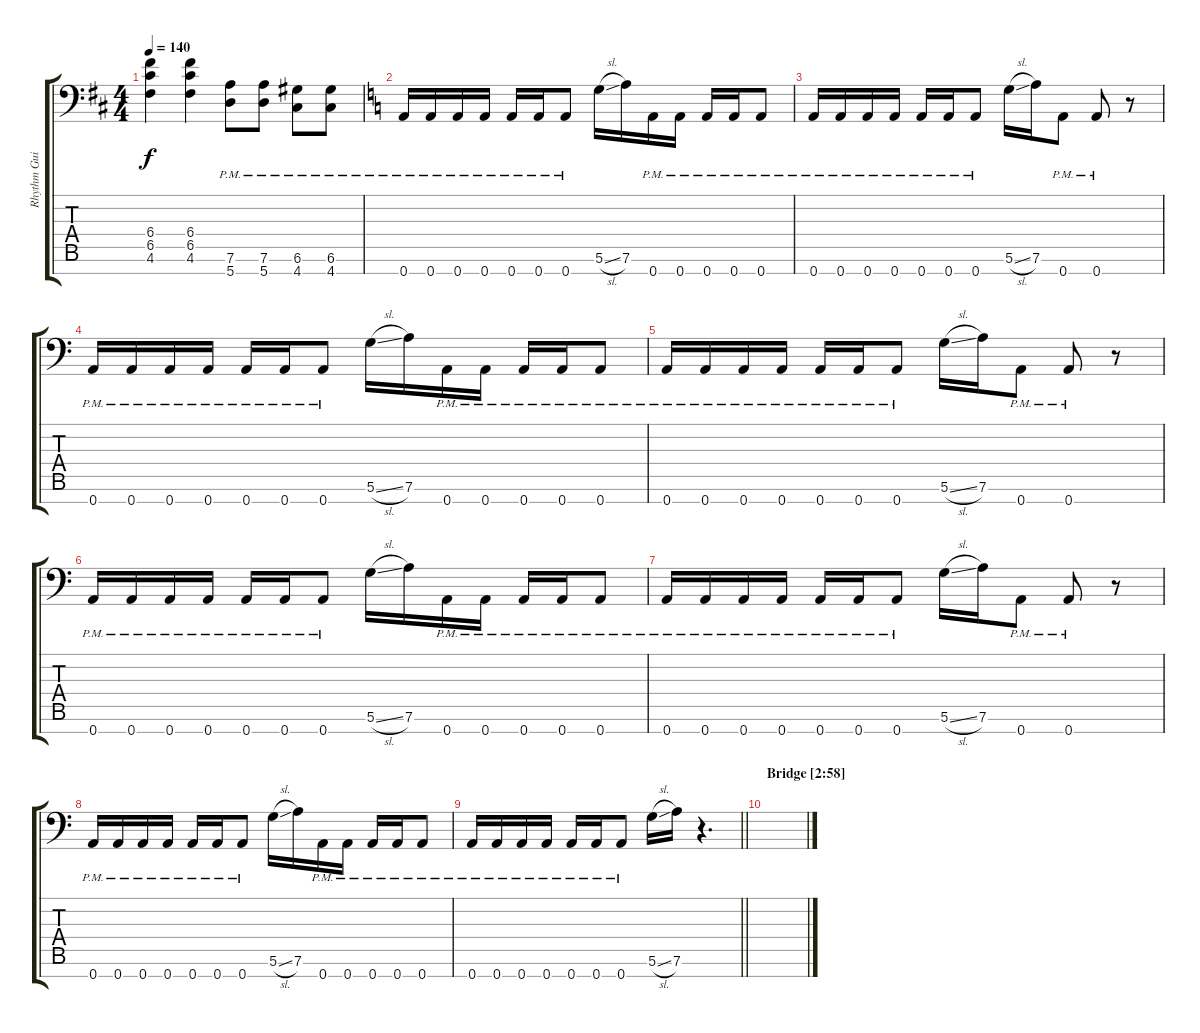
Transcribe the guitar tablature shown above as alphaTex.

\track ("Rhythm Guitar" "Rhythm Gui") {instrument distortionguitar}
\staff {score tabs}
\tuning (D4 A3 F3 C3 G2 D2 A1) {hide}
\ts (4 4)
\tempo 140
\clef f4
\ks bminor
(6.4{t} 6.5{t} 4.6{t}).4{dy f} (6.4 6.5 4.6).4 (7.6{pm} 5.7{pm}).8 (7.6{pm} 5.7{pm}).8 (6.6{pm} 4.7{pm}).8 (6.6{pm} 4.7{pm}).8 |
\ks aminor
0.7{pm}.16 0.7{pm}.16 0.7{pm}.16 0.7{pm}.16 0.7{pm}.16 0.7{pm}.16 0.7{pm}.8 5.6{sl}.16 7.6.16 0.7{pm}.16 0.7{pm}.16 0.7{pm}.16 0.7{pm}.16 0.7{pm}.8 |
0.7{pm}.16 0.7{pm}.16 0.7{pm}.16 0.7{pm}.16 0.7{pm}.16 0.7{pm}.16 0.7{pm}.8 5.6{sl}.16 7.6.16 0.7{pm}.8 0.7{pm}.8 r.8 |
0.7{pm}.16 0.7{pm}.16 0.7{pm}.16 0.7{pm}.16 0.7{pm}.16 0.7{pm}.16 0.7{pm}.8 5.6{sl}.16 7.6.16 0.7{pm}.16 0.7{pm}.16 0.7{pm}.16 0.7{pm}.16 0.7{pm}.8 |
0.7{pm}.16 0.7{pm}.16 0.7{pm}.16 0.7{pm}.16 0.7{pm}.16 0.7{pm}.16 0.7{pm}.8 5.6{sl}.16 7.6.16 0.7{pm}.8 0.7{pm}.8 r.8 |
0.7{pm}.16 0.7{pm}.16 0.7{pm}.16 0.7{pm}.16 0.7{pm}.16 0.7{pm}.16 0.7{pm}.8 5.6{sl}.16 7.6.16 0.7{pm}.16 0.7{pm}.16 0.7{pm}.16 0.7{pm}.16 0.7{pm}.8 |
0.7{pm}.16 0.7{pm}.16 0.7{pm}.16 0.7{pm}.16 0.7{pm}.16 0.7{pm}.16 0.7{pm}.8 5.6{sl}.16 7.6.16 0.7{pm}.8 0.7{pm}.8 r.8 |
0.7{pm}.16 0.7{pm}.16 0.7{pm}.16 0.7{pm}.16 0.7{pm}.16 0.7{pm}.16 0.7{pm}.8 5.6{sl}.16 7.6.16 0.7{pm}.16 0.7{pm}.16 0.7{pm}.16 0.7{pm}.16 0.7{pm}.8 |
\barLineRight lightlight
0.7{pm}.16 0.7{pm}.16 0.7{pm}.16 0.7{pm}.16 0.7{pm}.16 0.7{pm}.16 0.7{pm}.8 5.6{sl}.16 7.6.16 r.4{d} |
\section ("" "Bridge [2:58]")
